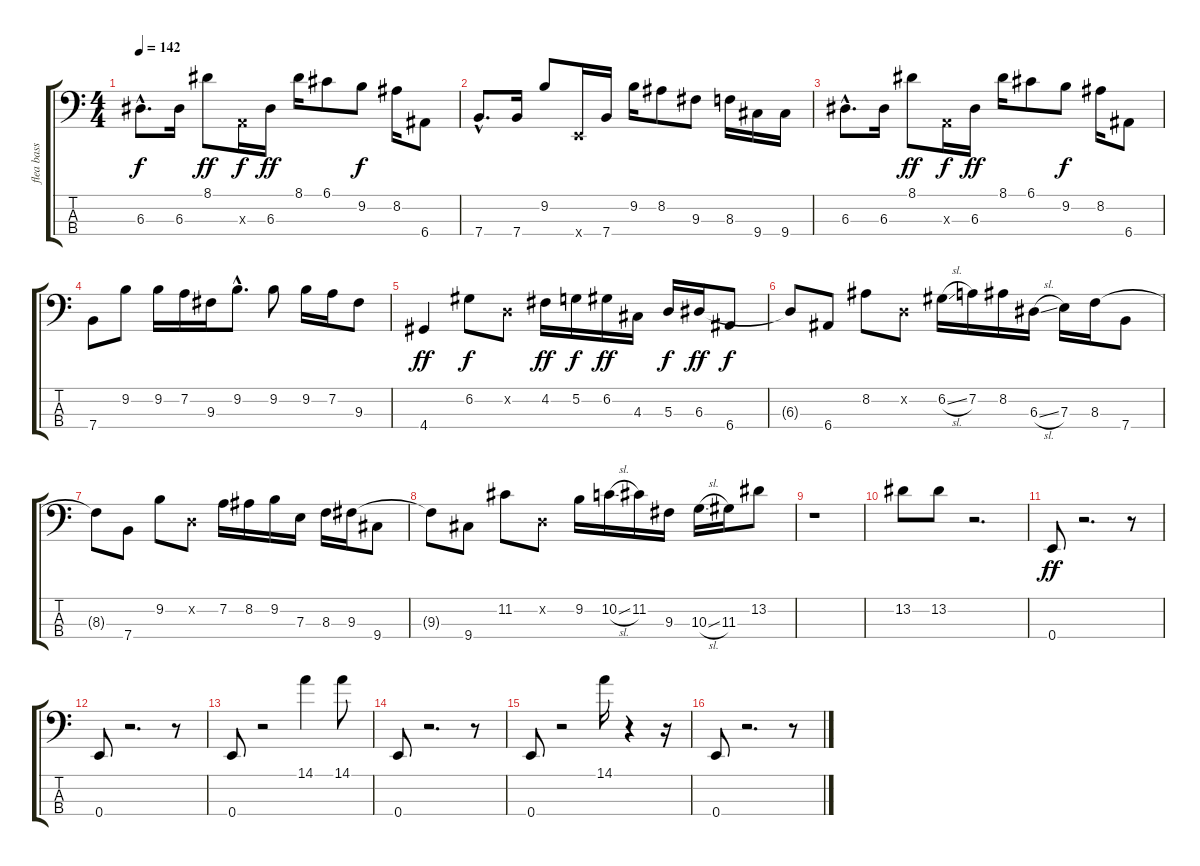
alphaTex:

\track ("flea bass" "flea bass") {instrument slapbass1}
\staff {score tabs}
\tuning (G2 D2 A1 E1) {hide}
\ts (4 4)
\tempo 142
\clef f4
\ks c
6.3{hac}.8{d dy f} 6.3.16 8.1.8{dy ff} 0.3{x}.16{dy f} 6.3.16{dy ff} 8.1.16 6.1.8 9.2.8{dy f} 8.2.16 6.4.8 |
7.4{hac}.8{d} 7.4.16 9.2.8 0.4{x}.16 7.4.16 9.2.16 8.2.8 9.3.8 8.3.16 9.4.16 9.4.16 |
6.3{hac}.8{d} 6.3.16 8.1.8{dy ff} 0.3{x}.16{dy f} 6.3.16{dy ff} 8.1.16 6.1.8 9.2.8{dy f} 8.2.16 6.4.8 |
7.4.8 9.2.8 9.2.16 7.2.16 9.3.16 9.2{hac}.8{d} 9.2.8 9.2.16 7.2.16 9.3.8 |
4.4.4{dy ff} 6.2.8{dy f} 0.2{x}.8 4.2.16{dy ff} 5.2.16{dy f} 6.2.16{dy ff} 4.3.16 5.3.16{dy f} 6.3.16{dy ff} 6.4.8{dy f} |
6.3{t}.8 6.4.8 8.2.8 0.2{x}.8 6.2{sl}.16 7.2.16 8.2.16 6.3{sl}.16 7.3.16 8.3.16 7.4.8 |
8.3{t}.8 7.4.8 9.2.8 0.2{x}.8 7.2.16 8.2.16 9.2.16 7.3.16 8.3.16 9.3.16 9.4.8 |
9.3{t}.8 9.4.8 11.2.8 0.2{x}.8 9.2.16 10.2{sl}.16 11.2.16 9.3.16 10.3{sl}.16 11.3.16 13.2.8 |
r.1 |
13.2.8 13.2.8 r.2{d} |
0.4.8{dy ff} r.2{d} r.8 |
0.4.8 r.2{d} r.8 |
0.4.8 r.2 14.1.4 14.1.8 |
0.4.8 r.2{d} r.8 |
0.4.8 r.2 14.1.16 r.4 r.16 |
0.4.8 r.2{d} r.8
